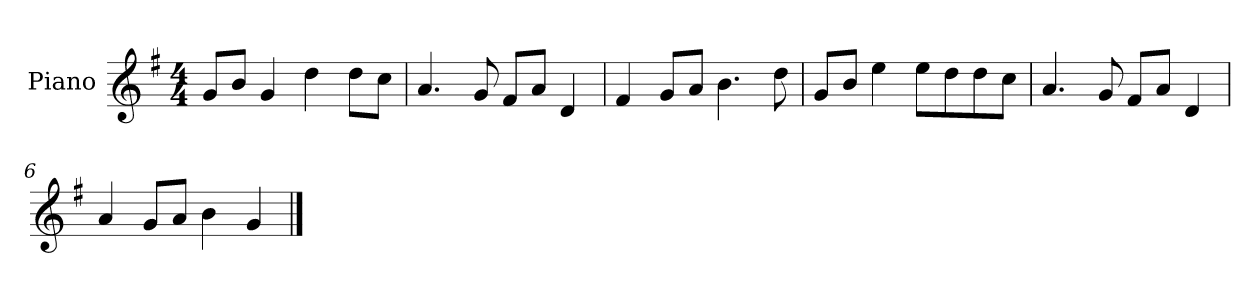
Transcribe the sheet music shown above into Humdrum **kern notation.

**kern
*part1
*staff1
*I"Piano
*I'P-no
*clefG2
*k[f#]
*M4/4
*MM90
=1
8g/L
8b/J
4g/
4dd\
8dd\L
8cc\J
=2
4.a/
8g/
8f#/L
8a/J
4d/
=3
4f#/
8g/L
8a/J
4.b\
8dd\
=4
8g/L
8b/J
4ee\
8ee\L
8dd\
8dd\
8cc\J
=5
4.a/
8g/
8f#/L
8a/J
4d/
=6
4a/
8g/L
8a/J
4b\
4g/
==
*-
